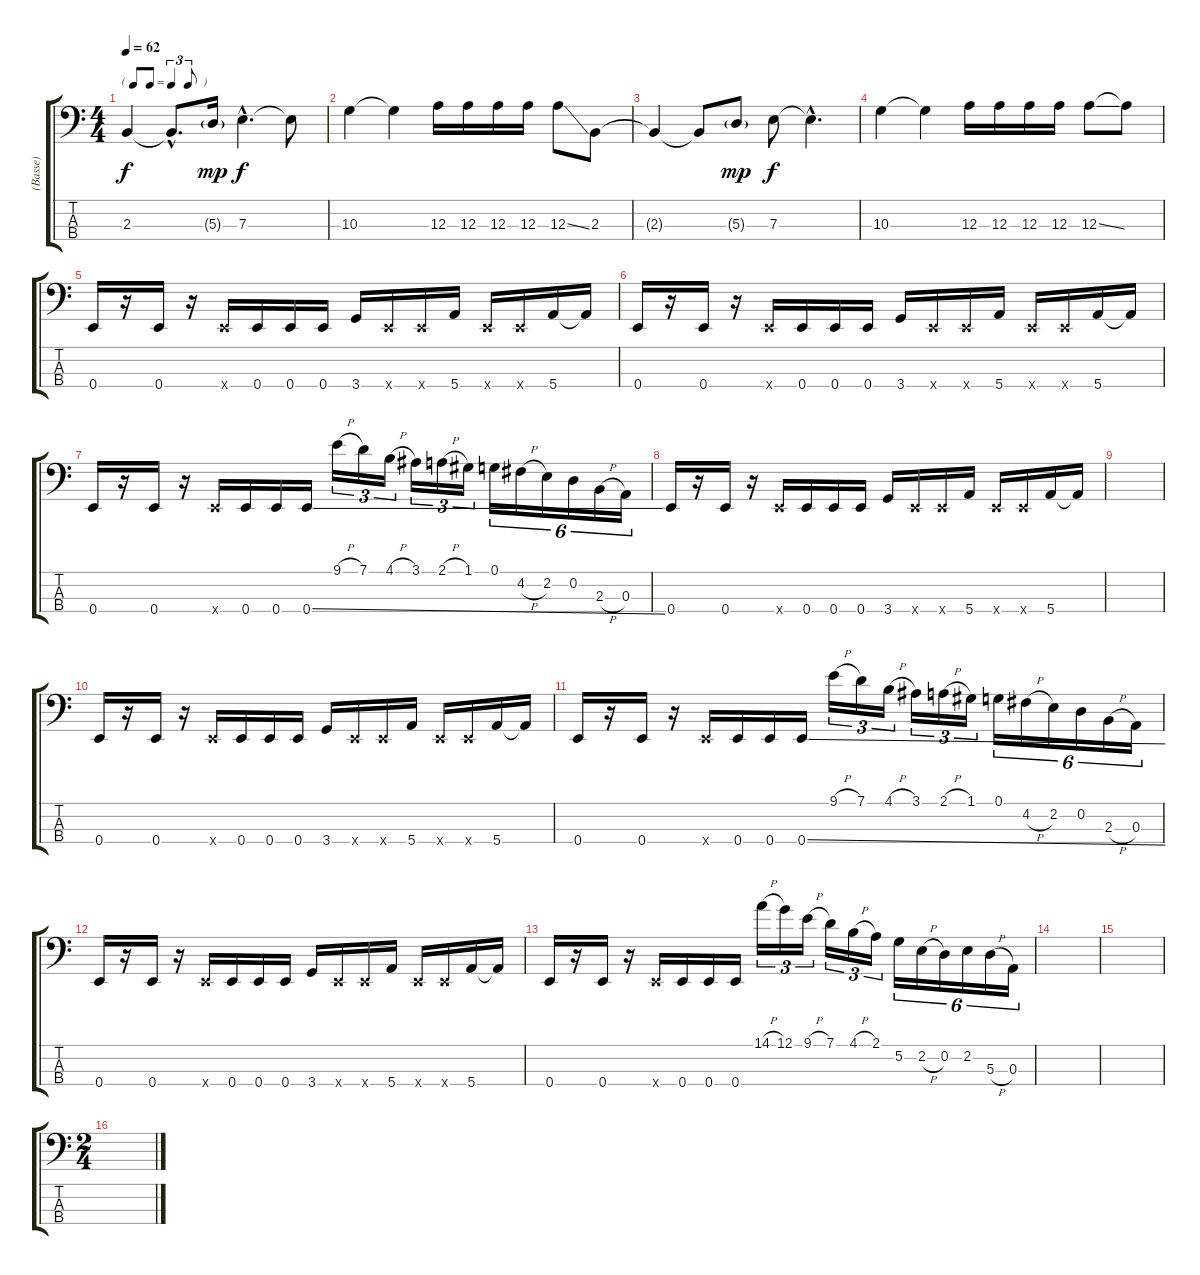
\track ("(Basse)" "(Basse)") {instrument electricbassfinger}
\staff {score tabs}
\tuning (G2 D2 A1 E1) {hide}
\ts (4 4)
\tf triplet8th
\tempo 62
\clef f4
\ks c
2.3.4{dy f} 2.3{hac t}.8{d} 5.3{g}.16{dy mp} 7.3{hac}.4{d dy f} 7.3{t}.8 |
10.3.4 10.3{t}.4 12.3.16 12.3.16 12.3.16 12.3.16 12.3{ss}.8 2.3.8 |
2.3{t}.4 2.3{t}.8 5.3{g}.8{dy mp} 7.3.8{dy f} 7.3{hac t}.4{d} |
10.3.4 10.3{t}.4 12.3.16 12.3.16 12.3.16 12.3.16 12.3{ss}.8 12.3{t}.8 |
0.4.16 r.16 0.4.16 r.16 0.4{x}.16 0.4.16 0.4.16 0.4.16 3.4.16 0.4{x}.16 0.4{x}.16 5.4.16 0.4{x}.16 0.4{x}.16 5.4.16 5.4{t}.16 |
0.4.16 r.16 0.4.16 r.16 0.4{x}.16 0.4.16 0.4.16 0.4.16 3.4.16 0.4{x}.16 0.4{x}.16 5.4.16 0.4{x}.16 0.4{x}.16 5.4.16 5.4{t}.16 |
0.4.16 r.16 0.4.16 r.16 0.4{x}.16 0.4.16 0.4.16 0.4{ss}.16 9.1{h}.16{tu (3 2)} 7.1.16{tu (3 2)} 4.1{h}.16{tu (3 2)} 3.1.16{tu (3 2)} 2.1{h}.16{tu (3 2)} 1.1.16{tu (3 2)} 0.1.16{tu (6 4)} 4.2{h}.16{tu (6 4)} 2.2.16{tu (6 4)} 0.2.16{tu (6 4)} 2.3{h}.16{tu (6 4)} 0.3.16{tu (6 4)} |
0.4.16 r.16 0.4.16 r.16 0.4{x}.16 0.4.16 0.4.16 0.4.16 3.4.16 0.4{x}.16 0.4{x}.16 5.4.16 0.4{x}.16 0.4{x}.16 5.4.16 5.4{t}.16 |
|
0.4.16 r.16 0.4.16 r.16 0.4{x}.16 0.4.16 0.4.16 0.4.16 3.4.16 0.4{x}.16 0.4{x}.16 5.4.16 0.4{x}.16 0.4{x}.16 5.4.16 5.4{t}.16 |
0.4.16 r.16 0.4.16 r.16 0.4{x}.16 0.4.16 0.4.16 0.4{ss}.16 9.1{h}.16{tu (3 2)} 7.1.16{tu (3 2)} 4.1{h}.16{tu (3 2)} 3.1.16{tu (3 2)} 2.1{h}.16{tu (3 2)} 1.1.16{tu (3 2)} 0.1.16{tu (6 4)} 4.2{h}.16{tu (6 4)} 2.2.16{tu (6 4)} 0.2.16{tu (6 4)} 2.3{h}.16{tu (6 4)} 0.3.16{tu (6 4)} |
0.4.16 r.16 0.4.16 r.16 0.4{x}.16 0.4.16 0.4.16 0.4.16 3.4.16 0.4{x}.16 0.4{x}.16 5.4.16 0.4{x}.16 0.4{x}.16 5.4.16 5.4{t}.16 |
0.4.16 r.16 0.4.16 r.16 0.4{x}.16 0.4.16 0.4.16 0.4.16 14.1{h}.16{tu (3 2)} 12.1.16{tu (3 2)} 9.1{h}.16{tu (3 2)} 7.1.16{tu (3 2)} 4.1{h}.16{tu (3 2)} 2.1.16{tu (3 2)} 5.2.16{tu (6 4)} 2.2{h}.16{tu (6 4)} 0.2.16{tu (6 4)} 2.2.16{tu (6 4)} 5.3{h}.16{tu (6 4)} 0.3.16{tu (6 4)} |
|
|
\ts (2 4)
